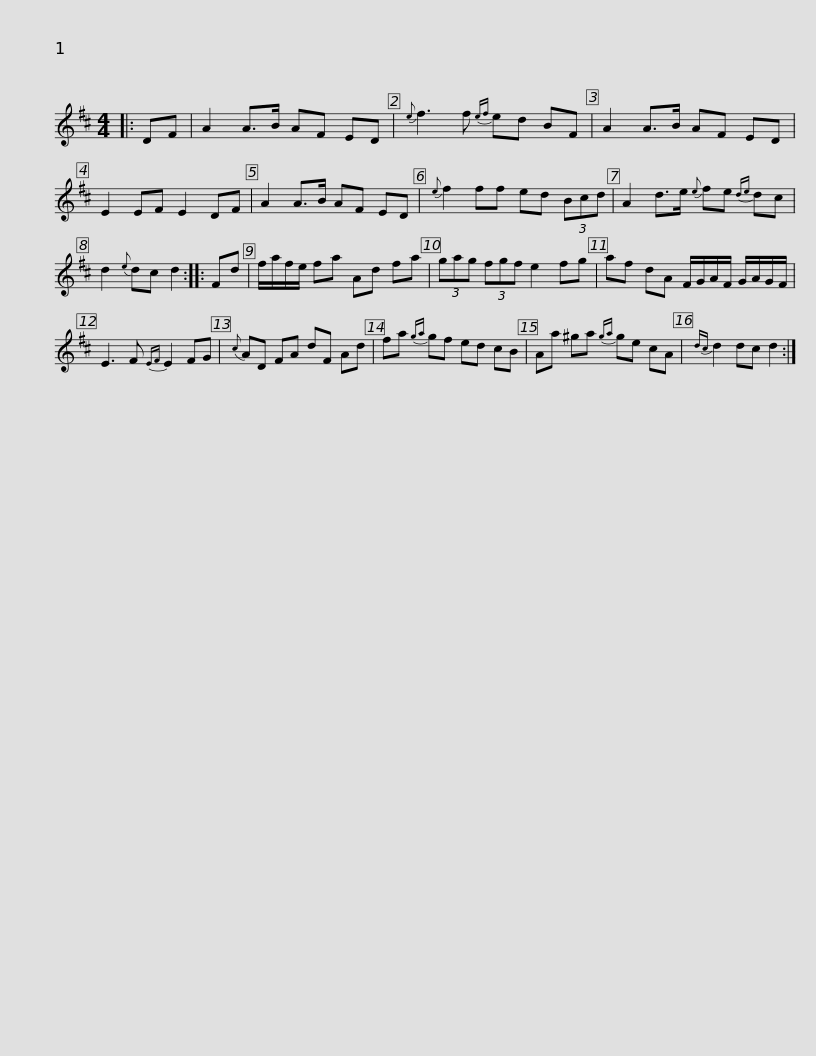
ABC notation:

X:1
L:1/8
M:4/4
I:linebreak $
K:D
V:1 treble
V:1
|: DF | A2 A>B AF ED |{e} f3 f{ef} ed BF | A2 A>B AF ED | E2 EF E2 DF | %5
 A2 A>B AF ED |${e} f2 ff ed (3Bcd | A2 d>e{e} fe{de} dc | d2{e} dc d2 :: Fd | %10
 f/a/f/e/ fa Ad fa |$ (3gag (3fgf e2 fg | af dA F/G/A/F/ G/A/G/F/ | E3 F{EF} E2 FG |{c} AD FA dF Ad |$ %15
 fa{ga} gf ed cB | Aa ^ga{ga} ge cA |{dc} d2 dc d2 :| %18
